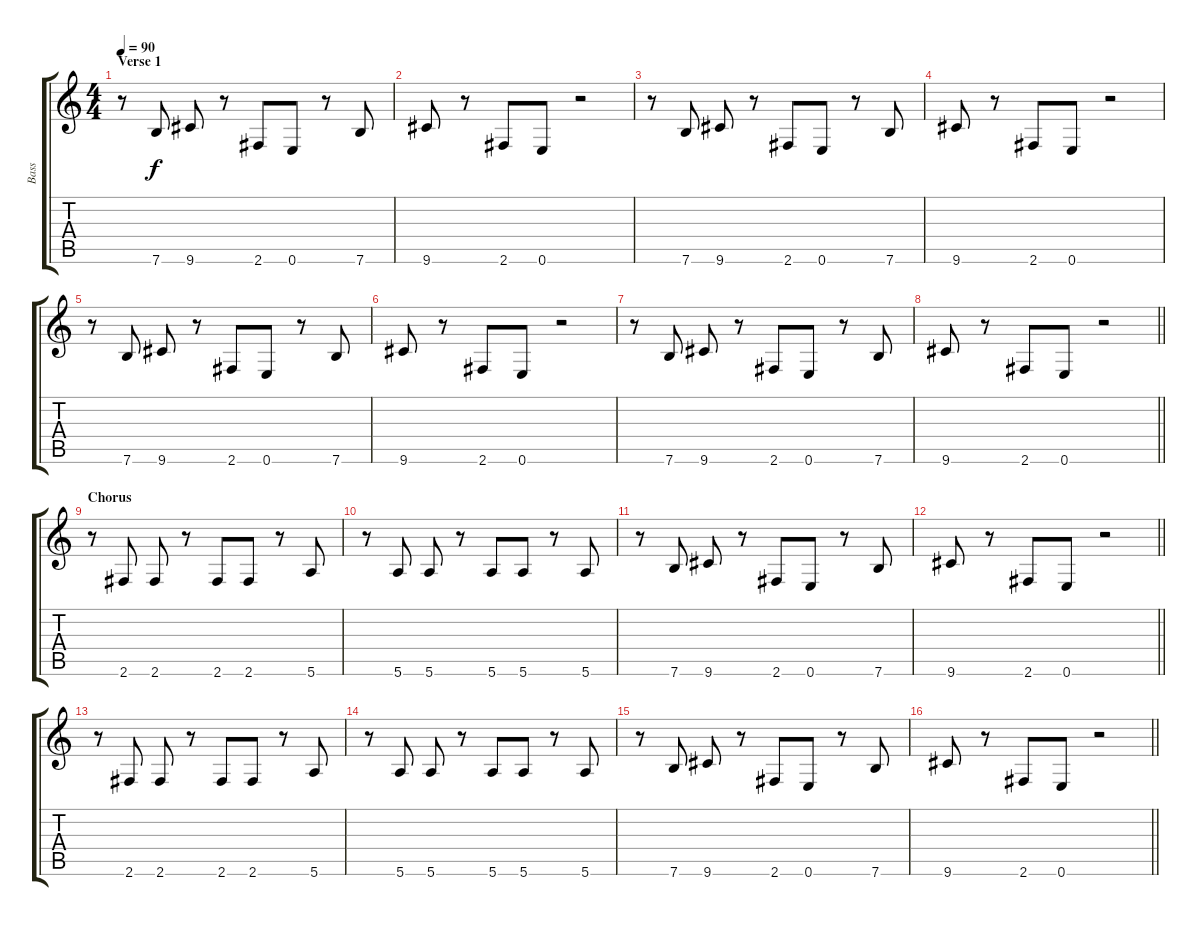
\track ("Bass" "Bass") {instrument electricbasspick}
\staff {score tabs}
\tuning (E4 B3 G3 D3 A2 E2) {hide}
\ts (4 4)
\section ("" "Verse 1")
\tempo 90
\clef g2
\ks c
r.8{dy f} 7.6.8 9.6.8 r.8 2.6.8 0.6.8 r.8 7.6.8 |
9.6.8 r.8 2.6.8 0.6.8 r.2 |
r.8 7.6.8 9.6.8 r.8 2.6.8 0.6.8 r.8 7.6.8 |
9.6.8 r.8 2.6.8 0.6.8 r.2 |
r.8 7.6.8 9.6.8 r.8 2.6.8 0.6.8 r.8 7.6.8 |
9.6.8 r.8 2.6.8 0.6.8 r.2 |
r.8 7.6.8 9.6.8 r.8 2.6.8 0.6.8 r.8 7.6.8 |
\barLineRight lightlight
9.6.8 r.8 2.6.8 0.6.8 r.2 |
\section ("" "Chorus")
r.8 2.6.8 2.6.8 r.8 2.6.8 2.6.8 r.8 5.6.8 |
r.8 5.6.8 5.6.8 r.8 5.6.8 5.6.8 r.8 5.6.8 |
r.8 7.6.8 9.6.8 r.8 2.6.8 0.6.8 r.8 7.6.8 |
\barLineRight lightlight
9.6.8 r.8 2.6.8 0.6.8 r.2 |
r.8 2.6.8 2.6.8 r.8 2.6.8 2.6.8 r.8 5.6.8 |
r.8 5.6.8 5.6.8 r.8 5.6.8 5.6.8 r.8 5.6.8 |
r.8 7.6.8 9.6.8 r.8 2.6.8 0.6.8 r.8 7.6.8 |
\barLineRight lightlight
9.6.8 r.8 2.6.8 0.6.8 r.2
